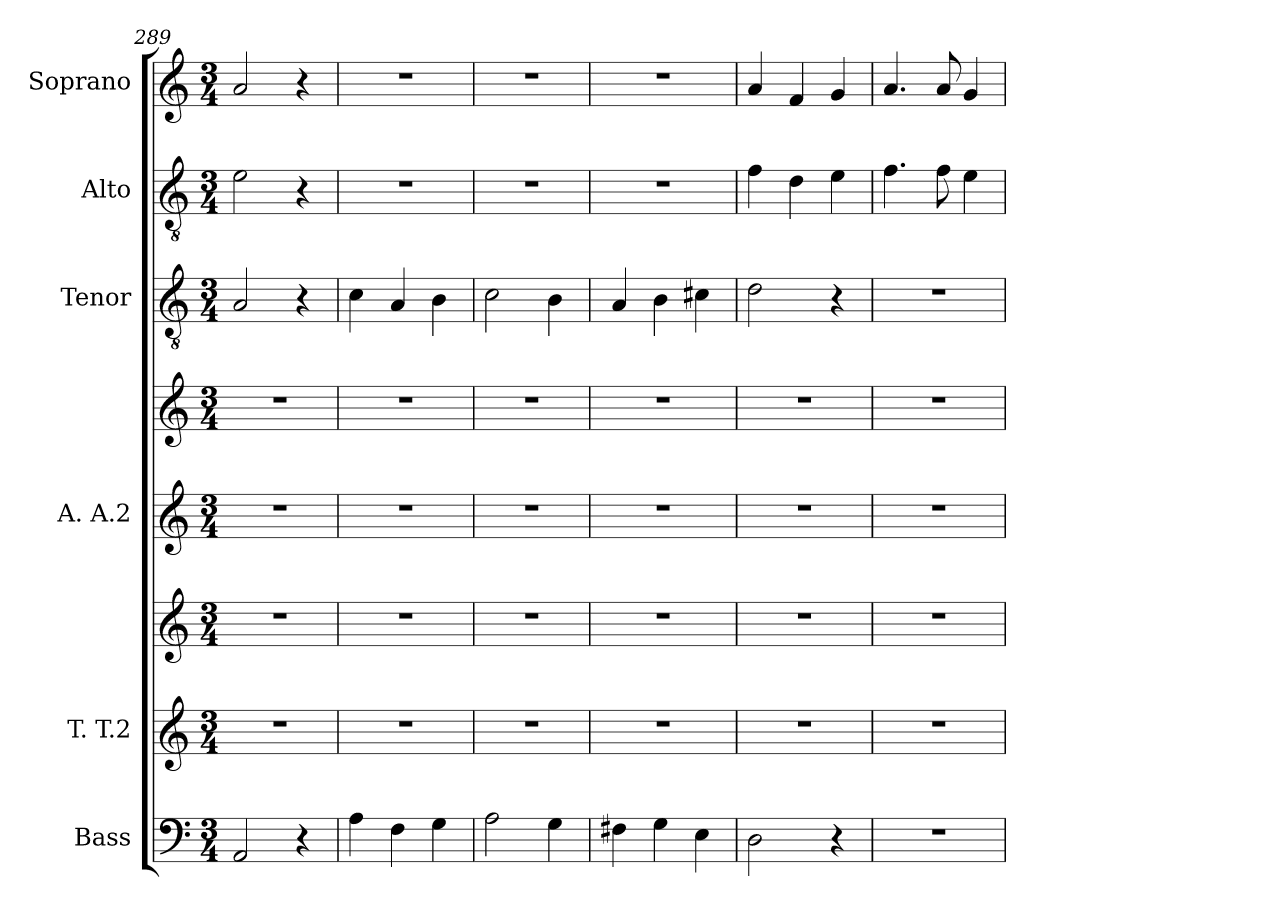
**kern	**kern	**kern	**kern	**kern	**kern	**kern	**kern
*part6	*part5	*part5	*part4	*part4	*part3	*part2	*part1
*staff8	*staff7	*staff6	*staff5	*staff4	*staff3	*staff2	*staff1
*I"Bass	*I"T. T.2	*	*I"A. A.2	*	*I"Tenor	*I"Alto	*I"Soprano
*I'B.	*I'T.	*	*I'A.	*	*I'T.	*I'A.	*I'S.
*clefF4	*clefG2	*clefG2	*clefG2	*clefG2	*clefGv2	*clefGv2	*clefG2
*k[]	*k[]	*k[]	*k[]	*k[]	*k[]	*k[]	*k[]
*C:	*C:	*C:	*C:	*C:	*C:	*C:	*C:
*M3/4	*M3/4	*M3/4	*M3/4	*M3/4	*M3/4	*M3/4	*M3/4
=289	=289	=289	=289	=289	=289	=289	=289
2AA/	2.r	2.r	2.r	2.r	2A/	2e\	2a/
4r	.	.	.	.	4r	4r	4r
=290	=290	=290	=290	=290	=290	=290	=290
!	!	!	!	!	!	!LO:N:vis=1	!LO:N:vis=1
4A\	2.r	2.r	2.r	2.r	4c\	2.r	2.r
4F\	.	.	.	.	4A/	.	.
4G\	.	.	.	.	4B\	.	.
=291	=291	=291	=291	=291	=291	=291	=291
!	!	!	!	!	!	!LO:N:vis=1	!LO:N:vis=1
2A\	2.r	2.r	2.r	2.r	2c\	2.r	2.r
4G\	.	.	.	.	4B\	.	.
!!LO:PB:g=z
=292	=292	=292	=292	=292	=292	=292	=292
!	!	!	!	!	!	!LO:N:vis=1	!LO:N:vis=1
4F#X\	2.r	2.r	2.r	2.r	4A/	2.r	2.r
4G\	.	.	.	.	4B\	.	.
4E\	.	.	.	.	4c#X\	.	.
=293	=293	=293	=293	=293	=293	=293	=293
2D\	2.r	2.r	2.r	2.r	2d\	4f\	4a/
.	.	.	.	.	.	4d\	4f/
4r	.	.	.	.	4r	4e\	4g/
=294	=294	=294	=294	=294	=294	=294	=294
!LO:N:vis=1	!	!	!	!	!LO:N:vis=1	!	!
2.r	2.r	2.r	2.r	2.r	2.r	4.f\	4.a/
.	.	.	.	.	.	8f\	8a/
.	.	.	.	.	.	4e\	4g/
=	=	=	=	=	=	=	=
*-	*-	*-	*-	*-	*-	*-	*-
